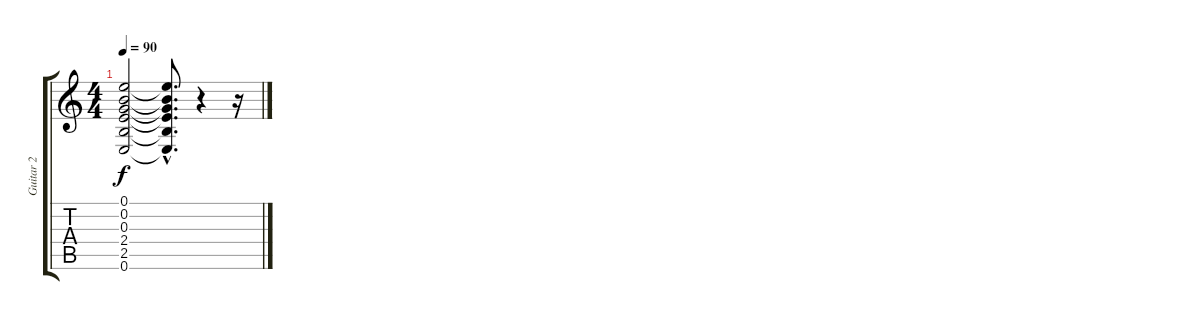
\track ("Guitar 2" "Guitar 2") {instrument distortionguitar}
\staff {score tabs}
\tuning (E4 B3 G3 D3 A2 E2) {hide}
\ts (4 4)
\tempo 90
\clef g2
\ks c
(0.1{t} 0.2{t} 0.3{t} 2.4{t} 2.5{t} 0.6{t}).2{dy f} (0.1{hac t} 0.2{hac t} 0.3{hac t} 2.4{hac t} 2.5{hac t} 0.6{hac t}).8{d} r.4 r.16
